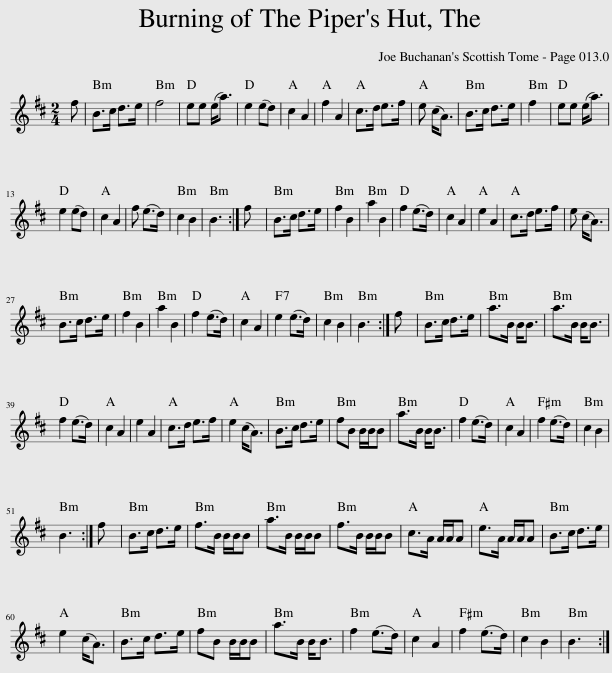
X:1
L:1/8
M:2/4
I:linebreak $
K:Bmin
V:1 treble
V:1
 f | B>c d>e | f4 | ee (e<a) | e2 (ed) | %5
 c2 A2 | f2 A2 | c>d e>f | e (c<A) | B>c d>e | %10
 f2 | ee (e<a) |$ e2 (ed) | c2 A2 | f (e>d) | %15
 c2 B2 | B3 :| f | B>c d>e | f2 B2 | %20
 a2 B2 | f2 (e>d) | c2 A2 | e2 A2 | c>d e>f | %25
 e (c<A) |$ B>c d>e | f2 B2 | a2 B2 | f2 (e>d) | %30
 c2 A2 | e2 (e>d) | c2 B2 | B3 :| f | %35
 B>c d>e | a>B B<B | a>B B<B |$ f2 (e>d) | c2 A2 | %40
 e2 A2 | c>d e>f | e2 (c<A) | B>c d>e | fB B/B/B | %45
 a>B B<B | f2 (e>d) | c2 A2 | f2 (e>d) | c2 B2 |$ %50
 B3 :| f | B>c d>e | f>B B/B/B | a>B B/B/B | %55
 f>B B/B/B | c>A A/A/A | e>A A/A/A | B>c d>e |$ e2 (c<A) | %60
 B>c d>e | fB B/B/B | a>B B<B | f2 (e>d) | c2 A2 | %65
 f2 (e>d) | c2 B2 | B3 :| %68
